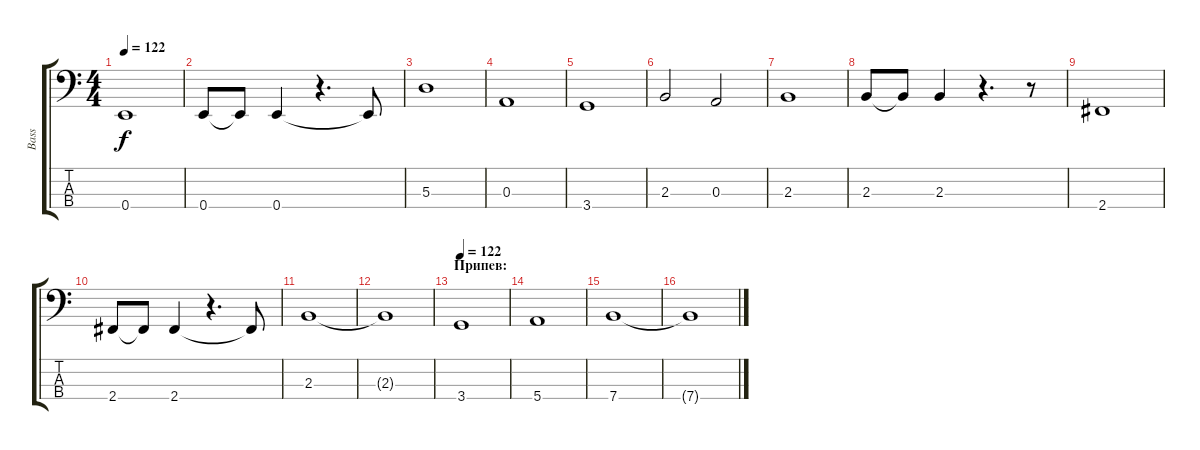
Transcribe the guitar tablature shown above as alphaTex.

\track ("Bass" "Bass") {instrument electricbasspick}
\staff {score tabs}
\tuning (G2 D2 A1 E1) {hide}
\ts (4 4)
\tempo 122
\clef f4
\ks c
0.4.1{dy f} |
0.4.8 0.4{t}.8 0.4.4 r.4{d} 0.4{t}.8 |
5.3.1 |
0.3.1 |
3.4.1 |
2.3.2 0.3.2 |
2.3.1 |
2.3.8 2.3{t}.8 2.3.4 r.4{d} r.8 |
2.4.1 |
2.4.8 2.4{t}.8 2.4.4 r.4{d} 2.4{t}.8 |
2.3.1 |
2.3{t}.1 |
\section ("" "Припев:")
\tempo 122
3.4.1 |
5.4.1 |
7.4.1 |
7.4{t}.1
